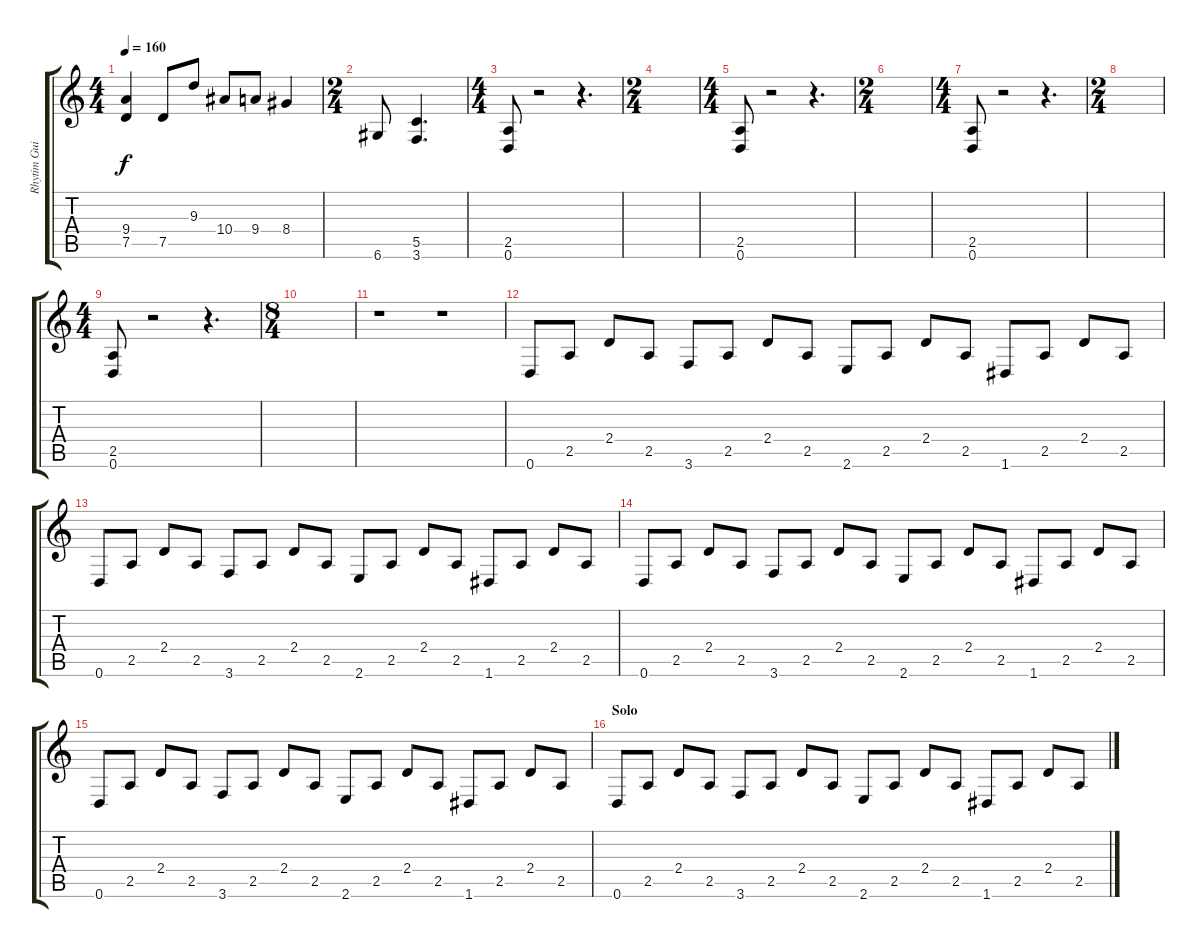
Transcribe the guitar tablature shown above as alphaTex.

\track ("Rhytim Guitar" "Rhytim Gui") {instrument distortionguitar}
\staff {score tabs}
\tuning (D4 A3 F3 C3 G2 D2) {hide}
\ts (4 4)
\tempo 160
\clef g2
\ks c
(9.4 7.5).4{dy f} 7.5.8 9.3.8 10.4.8 9.4.8 8.4.4 |
\ts (2 4)
6.6.8 (5.5 3.6).4{d} |
\ts (4 4)
(2.5 0.6).8 r.2 r.4{d} |
\ts (2 4)
|
\ts (4 4)
(2.5 0.6).8 r.2 r.4{d} |
\ts (2 4)
|
\ts (4 4)
(2.5 0.6).8 r.2 r.4{d} |
\ts (2 4)
|
\ts (4 4)
(2.5 0.6).8 r.2 r.4{d} |
\ts (8 4)
|
r.1 r.1 |
0.6.8 2.5.8 2.4.8 2.5.8 3.6.8 2.5.8 2.4.8 2.5.8 2.6.8 2.5.8 2.4.8 2.5.8 1.6.8 2.5.8 2.4.8 2.5.8 |
0.6.8 2.5.8 2.4.8 2.5.8 3.6.8 2.5.8 2.4.8 2.5.8 2.6.8 2.5.8 2.4.8 2.5.8 1.6.8 2.5.8 2.4.8 2.5.8 |
0.6.8 2.5.8 2.4.8 2.5.8 3.6.8 2.5.8 2.4.8 2.5.8 2.6.8 2.5.8 2.4.8 2.5.8 1.6.8 2.5.8 2.4.8 2.5.8 |
0.6.8 2.5.8 2.4.8 2.5.8 3.6.8 2.5.8 2.4.8 2.5.8 2.6.8 2.5.8 2.4.8 2.5.8 1.6.8 2.5.8 2.4.8 2.5.8 |
\section ("" "Solo")
0.6.8 2.5.8 2.4.8 2.5.8 3.6.8 2.5.8 2.4.8 2.5.8 2.6.8 2.5.8 2.4.8 2.5.8 1.6.8 2.5.8 2.4.8 2.5.8
